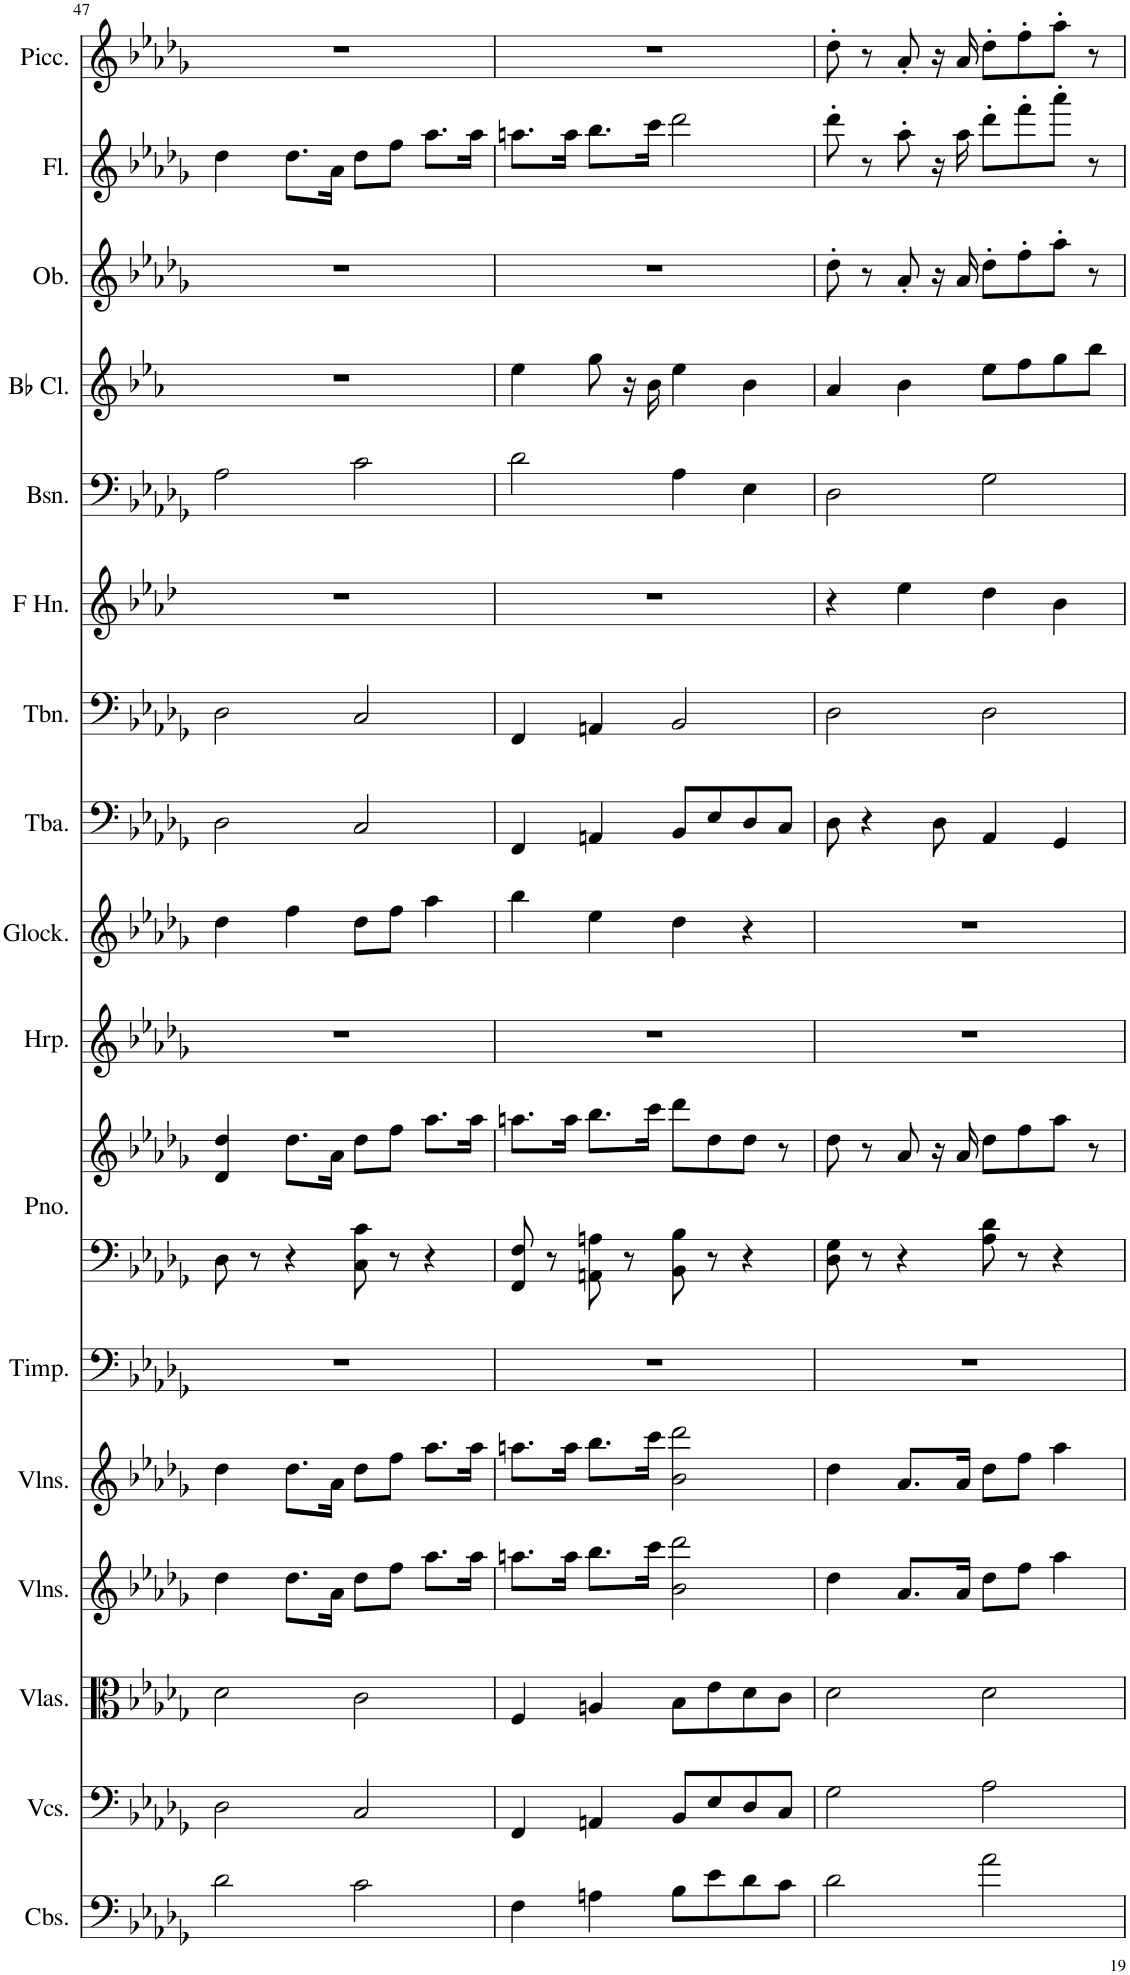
**kern	**kern	**kern	**kern	**kern	**kern	**kern	**kern	**kern	**kern	**kern	**kern	**kern	**kern	**kern	**kern	**kern	**kern
*part17	*part16	*part15	*part14	*part13	*part12	*part11	*part11	*part10	*part9	*part8	*part7	*part6	*part5	*part4	*part3	*part2	*part1
*staff18	*staff17	*staff16	*staff15	*staff14	*staff13	*staff12	*staff11	*staff10	*staff9	*staff8	*staff7	*staff6	*staff5	*staff4	*staff3	*staff2	*staff1
*I"Contrabasses	*I"Violoncellos	*I"Violas	*I"Violins	*I"Violins	*I"Timpani	*I"Piano	*	*I"Harp	*I"Glockenspiel	*I"Tuba	*I"Trombone	*I"Horn in F	*I"Bassoon	*I"Bb Clarinet	*I"Oboe	*I"Flute	*I"Piccolo
*I'Cbs.	*I'Vcs.	*I'Vlas.	*I'Vlns.	*I'Vlns.	*I'Timp.	*I'Pno.	*	*I'Hrp.	*I'Glock.	*I'Tba.	*I'Tbn.	*	*I'Bsn.	*I'Bb Cl.	*I'Ob.	*I'Fl.	*I'Picc.
!!LO:PB:g=z
*clefF4	*clefF4	*clefC3	*clefG2	*clefG2	*clefF4	*clefF4	*clefG2	*clefG2	*clefG2	*clefF4	*clefF4	*clefG2	*clefF4	*clefG2	*clefG2	*clefG2	*clefG2
*Trd7c12	*	*	*	*	*	*	*	*	*Trd-14c-24	*	*	*Trd4c7	*	*Trd1c2	*	*	*Trd-7c-12
*k[b-e-a-d-g-]	*k[b-e-a-d-g-]	*k[b-e-a-d-g-]	*k[b-e-a-d-g-]	*k[b-e-a-d-g-]	*k[b-e-a-d-g-]	*k[b-e-a-d-g-]	*k[b-e-a-d-g-]	*k[b-e-a-d-g-]	*k[b-e-a-d-g-]	*k[b-e-a-d-g-]	*k[b-e-a-d-g-]	*k[b-e-a-d-]	*k[b-e-a-d-g-]	*k[b-e-a-]	*k[b-e-a-d-g-]	*k[b-e-a-d-g-]	*k[b-e-a-d-g-]
*M4/4	*M4/4	*M4/4	*M4/4	*M4/4	*M4/4	*M4/4	*M4/4	*M4/4	*M4/4	*M4/4	*M4/4	*M4/4	*M4/4	*M4/4	*M4/4	*M4/4	*M4/4
=47	=47	=47	=47	=47	=47	=47	=47	=47	=47	=47	=47	=47	=47	=47	=47	=47	=47
2d-\	2D-\	2d-\	4dd-\	4dd-\	1r	8D-\	4d-/ 4dd-/	1r	4dd-\	2D-\	2D-\	1r	2A-\	1r	1r	4dd-\	1r
.	.	.	.	.	.	8r	.	.	.	.	.	.	.	.	.	.	.
.	.	.	8.dd-\L	8.dd-\L	.	4r	8.dd-\L	.	4ff\	.	.	.	.	.	.	8.dd-\L	.
.	.	.	16a-\Jk	16a-\Jk	.	.	16a-\Jk	.	.	.	.	.	.	.	.	16a-\Jk	.
2c\	2C/	2c\	8dd-\L	8dd-\L	.	8C\ 8c\	8dd-\L	.	8dd-\L	2C/	2C/	.	2c\	.	.	8dd-\L	.
.	.	.	8ff\J	8ff\J	.	8r	8ff\J	.	8ff\J	.	.	.	.	.	.	8ff\J	.
.	.	.	8.aa-\L	8.aa-\L	.	4r	8.aa-\L	.	4aa-\	.	.	.	.	.	.	8.aa-\L	.
.	.	.	16aa-\Jk	16aa-\Jk	.	.	16aa-\Jk	.	.	.	.	.	.	.	.	16aa-\Jk	.
=48	=48	=48	=48	=48	=48	=48	=48	=48	=48	=48	=48	=48	=48	=48	=48	=48	=48
4F\	4FF/	4F/	8.aan\L	8.aan\L	1r	8FF/ 8F/	8.aan\L	1r	4bb-\	4FF/	4FF/	1r	2d-\	4ee-\	1r	8.aan\L	1r
.	.	.	.	.	.	8r	.	.	.	.	.	.	.	.	.	.	.
.	.	.	16aa\Jk	16aa\Jk	.	.	16aa\Jk	.	.	.	.	.	.	.	.	16aa\Jk	.
4An\	4AAn/	4An/	8.bb-\L	8.bb-\L	.	8AAn\ 8An\	8.bb-\L	.	4ee-\	4AAn/	4AAn/	.	.	8gg\	.	8.bb-\L	.
.	.	.	.	.	.	8r	.	.	.	.	.	.	.	16r	.	.	.
.	.	.	16ccc\Jk	16ccc\Jk	.	.	16ccc\Jk	.	.	.	.	.	.	16b-\	.	16ccc\Jk	.
8B-\L	8BB-/L	8B-\L	2b-\ 2ddd-\	2b-\ 2ddd-\	.	8BB-\ 8B-\	8ddd-\L	.	4dd-\	8BB-/L	2BB-/	.	4A-\	4ee-\	.	2ddd-\	.
8e-\	8E-/	8e-\	.	.	.	8r	8dd-\	.	.	8E-/	.	.	.	.	.	.	.
8d-\	8D-/	8d-\	.	.	.	4r	8dd-\J	.	4r	8D-/	.	.	4E-\	4b-\	.	.	.
8c\J	8C/J	8c\J	.	.	.	.	8r	.	.	8C/J	.	.	.	.	.	.	.
=49	=49	=49	=49	=49	=49	=49	=49	=49	=49	=49	=49	=49	=49	=49	=49	=49	=49
2d-\	2G-\	2d-\	4dd-\	4dd-\	1r	8D-\ 8G-\	8dd-\	1r	1r	8D-\	2D-\	4r	2D-\	4a-/	8dd-'\	8ddd-'\	8dd-'\
.	.	.	.	.	.	8r	8r	.	.	4r	.	.	.	.	8r	8r	8r
.	.	.	8.a-/L	8.a-/L	.	4r	8a-/	.	.	.	.	4ee-\	.	4b-\	8a-'/	8aa-'\	8a-'/
.	.	.	.	.	.	.	16r	.	.	8D-\	.	.	.	.	16r	16r	16r
.	.	.	16a-/Jk	16a-/Jk	.	.	16a-/	.	.	.	.	.	.	.	16a-/	16aa-\	16a-/
2a-\	2A-\	2d-\	8dd-\L	8dd-\L	.	8A-\ 8d-\	8dd-\L	.	.	4AA-/	2D-\	4dd-\	2G-\	8ee-\L	8dd-'\L	8ddd-'\L	8dd-'\L
.	.	.	8ff\J	8ff\J	.	8r	8ff\	.	.	.	.	.	.	8ff\	8ff'\	8fff'\	8ff'\
.	.	.	4aa-\	4aa-\	.	4r	8aa-\J	.	.	4GG-/	.	4b-\	.	8gg\	8aa-'\J	8aaa-'\J	8aa-'\J
.	.	.	.	.	.	.	8r	.	.	.	.	.	.	8bb-\J	8r	8r	8r
=	=	=	=	=	=	=	=	=	=	=	=	=	=	=	=	=	=
*-	*-	*-	*-	*-	*-	*-	*-	*-	*-	*-	*-	*-	*-	*-	*-	*-	*-
